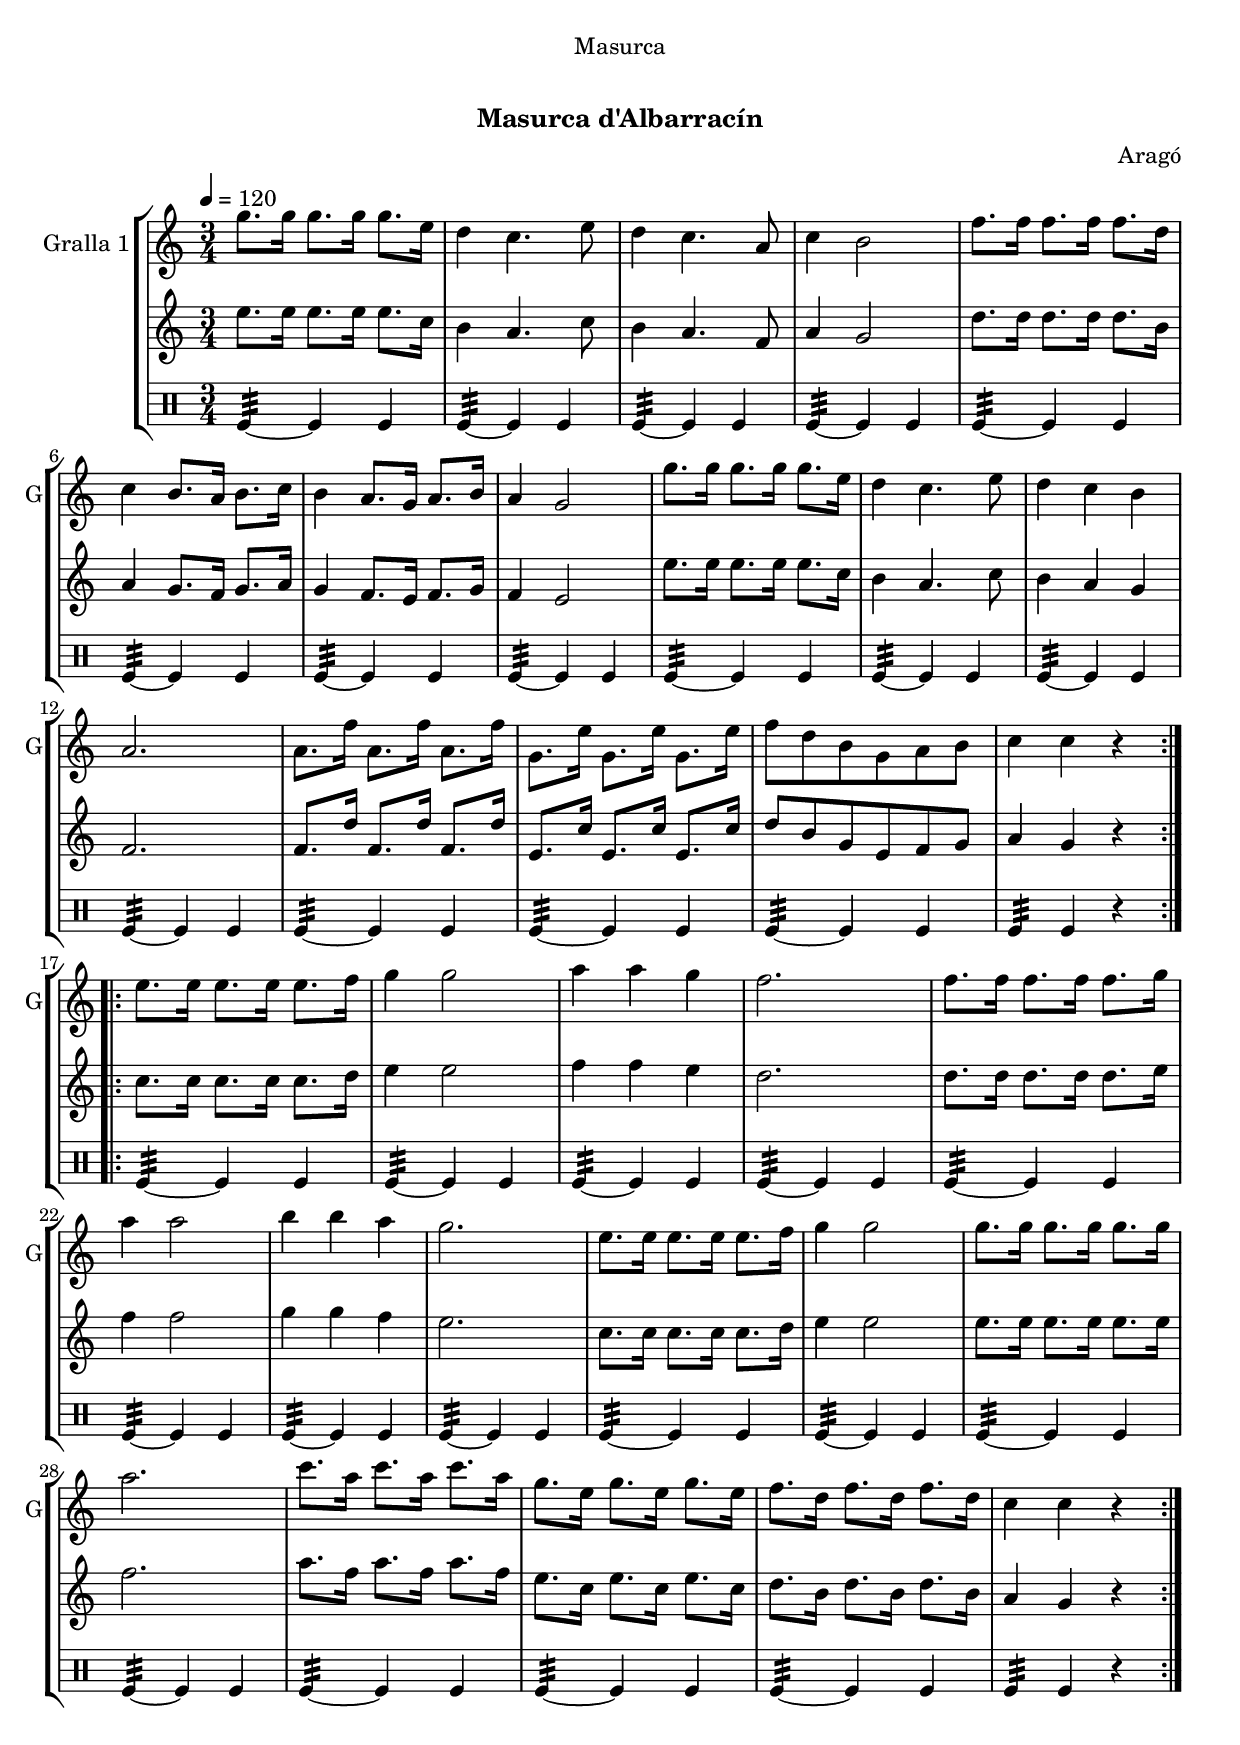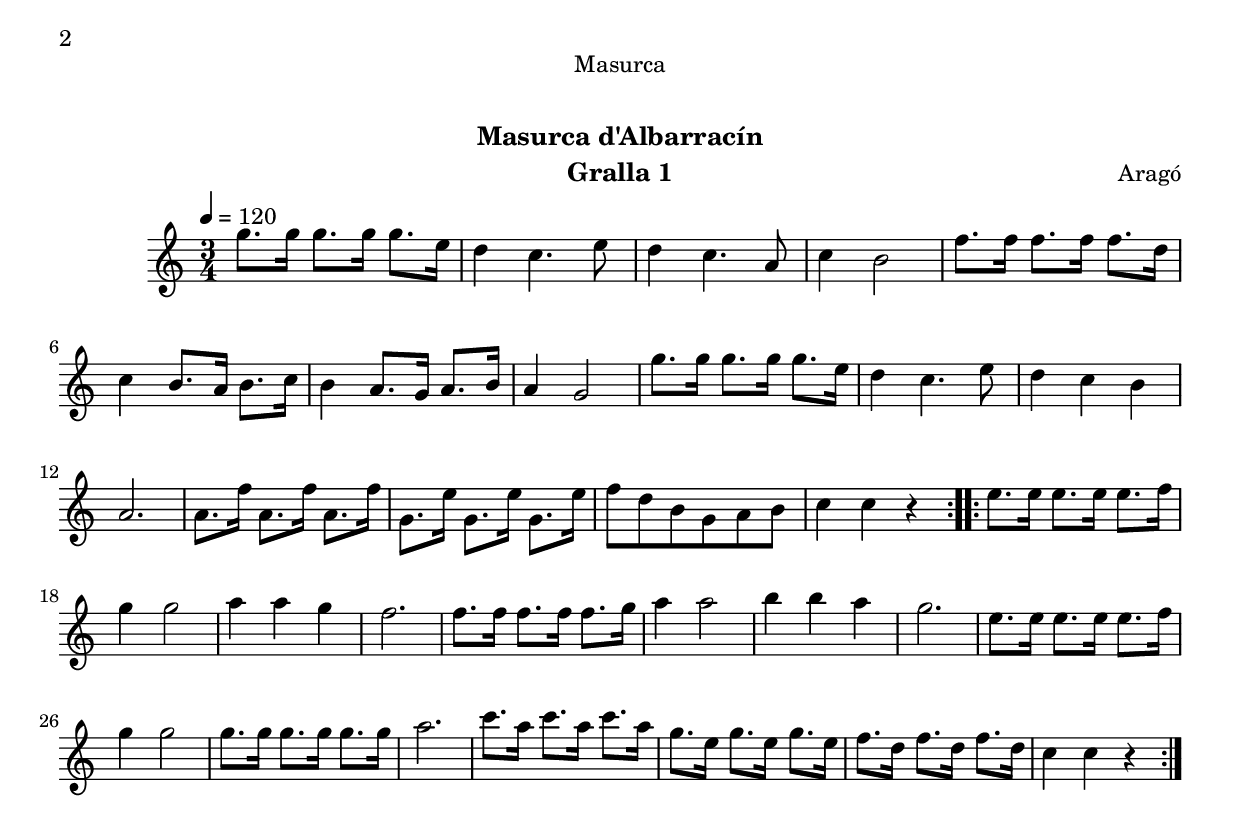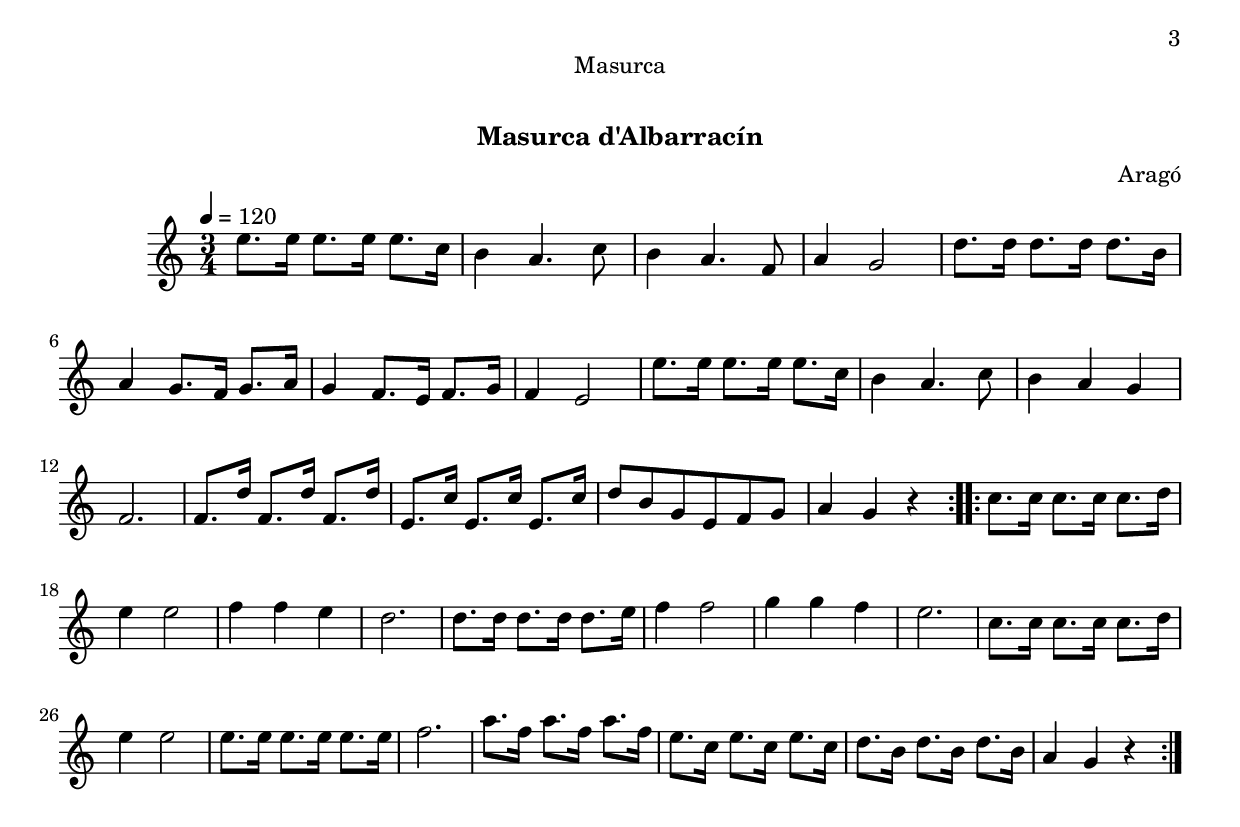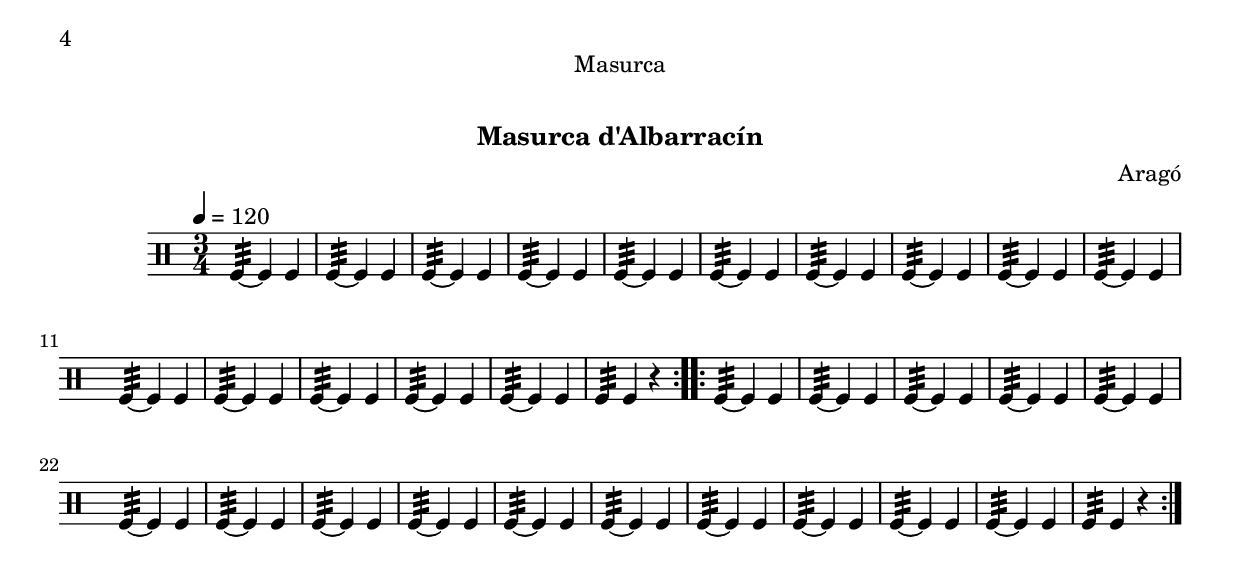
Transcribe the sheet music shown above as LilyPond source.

\version "2.22.1"

\header {
  dedication="Masurca"
  title="  "
  subtitle="Masurca d'Albarracín"
  subsubtitle=""
  poet=""
  meter=""
  piece=""
  composer="Aragó"
  arranger=""
  opus=""
  instrument=""
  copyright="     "
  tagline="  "
}

liniaroAa =
\relative g''
{
  \tempo 4=120
  \clef treble
  \key c \major
  \time 3/4
  \repeat volta 2 { g8. g16 g8. g16 g8. e16  |
  d4 c4. e8  |
  d4 c4. a8  |
  c4 b2  |
  %05
  f'8. f16 f8. f16 f8. d16  |
  c4 b8. a16 b8. c16  |
  b4 a8. g16 a8. b16  |
  a4 g2  |
  g'8. g16 g8. g16 g8. e16  |
  %10
  d4 c4. e8  |
  d4 c b  |
  a2.  |
  a8. f'16 a,8. f'16 a,8. f'16  |
  g,8. e'16 g,8. e'16 g,8. e'16  |
  %15
  f8 d b g a b  |
  c4 c r  | }
  \repeat volta 2 { e8. e16 e8. e16 e8. f16  |
  g4 g2  |
  a4 a g  |
  %20
  f2.  |
  f8. f16 f8. f16 f8. g16  |
  a4 a2  |
  b4 b a  |
  g2.  |
  %25
  e8. e16 e8. e16 e8. f16  |
  g4 g2  |
  g8. g16 g8. g16 g8. g16  |
  a2.  |
  c8. a16 c8. a16 c8. a16  |
  %30
  g8. e16 g8. e16 g8. e16  |
  f8. d16 f8. d16 f8. d16  |
  c4 c r  | }
}

liniaroAb =
\relative e''
{
  \tempo 4=120
  \clef treble
  \key c \major
  \time 3/4
  \repeat volta 2 { e8. e16 e8. e16 e8. c16  |
  b4 a4. c8  |
  b4 a4. f8  |
  a4 g2  |
  %05
  d'8. d16 d8. d16 d8. b16  |
  a4 g8. f16 g8. a16  |
  g4 f8. e16 f8. g16  |
  f4 e2  |
  e'8. e16 e8. e16 e8. c16  |
  %10
  b4 a4. c8  |
  b4 a g  |
  f2.  |
  f8. d'16 f,8. d'16 f,8. d'16  |
  e,8. c'16 e,8. c'16 e,8. c'16  |
  %15
  d8 b g e f g  |
  a4 g r  | }
  \repeat volta 2 { c8. c16 c8. c16 c8. d16  |
  e4 e2  |
  f4 f e  |
  %20
  d2.  |
  d8. d16 d8. d16 d8. e16  |
  f4 f2  |
  g4 g f  |
  e2.  |
  %25
  c8. c16 c8. c16 c8. d16  |
  e4 e2  |
  e8. e16 e8. e16 e8. e16  |
  f2.  |
  a8. f16 a8. f16 a8. f16  |
  %30
  e8. c16 e8. c16 e8. c16  |
  d8. b16 d8. b16 d8. b16  |
  a4 g r  | }
}

liniaroAc =
\drummode
{
  \tempo 4=120
  \time 3/4
  \repeat volta 2 { tomfl4:32 ~ tomfl tomfl  |
  tomfl4:32 ~ tomfl tomfl  |
  tomfl4:32 ~ tomfl tomfl  |
  tomfl4:32 ~ tomfl tomfl  |
  %05
  tomfl4:32 ~ tomfl tomfl  |
  tomfl4:32 ~ tomfl tomfl  |
  tomfl4:32 ~ tomfl tomfl  |
  tomfl4:32 ~ tomfl tomfl  |
  tomfl4:32 ~ tomfl tomfl  |
  %10
  tomfl4:32 ~ tomfl tomfl  |
  tomfl4:32 ~ tomfl tomfl  |
  tomfl4:32 ~ tomfl tomfl  |
  tomfl4:32 ~ tomfl tomfl  |
  tomfl4:32 ~ tomfl tomfl  |
  %15
  tomfl4:32 ~ tomfl tomfl  |
  tomfl4:32 tomfl r  | }
  \repeat volta 2 { tomfl4:32 ~ tomfl tomfl  |
  tomfl4:32 ~ tomfl tomfl  |
  tomfl4:32 ~ tomfl tomfl  |
  %20
  tomfl4:32 ~ tomfl tomfl  |
  tomfl4:32 ~ tomfl tomfl  |
  tomfl4:32 ~ tomfl tomfl  |
  tomfl4:32 ~ tomfl tomfl  |
  tomfl4:32 ~ tomfl tomfl  |
  %25
  tomfl4:32 ~ tomfl tomfl  |
  tomfl4:32 ~ tomfl tomfl  |
  tomfl4:32 ~ tomfl tomfl  |
  tomfl4:32 ~ tomfl tomfl  |
  tomfl4:32 ~ tomfl tomfl  |
  %30
  tomfl4:32 ~ tomfl tomfl  |
  tomfl4:32 ~ tomfl tomfl  |
  tomfl4:32 tomfl r  | }
}

\bookpart {
  \score {
    \new StaffGroup {
      \override Score.RehearsalMark #'self-alignment-X = #LEFT
      <<
        \new Staff \with {instrumentName = #"Gralla 1" shortInstrumentName = #"G"} \liniaroAa
        \new Staff \with {instrumentName = #"" shortInstrumentName = #" "} \liniaroAb
        \new DrumStaff \with {instrumentName = #"" shortInstrumentName = #" "} \liniaroAc
      >>
    }
    \layout {}
  }
  \score { \unfoldRepeats
    \new StaffGroup {
      \override Score.RehearsalMark #'self-alignment-X = #LEFT
      <<
        \new Staff \with {instrumentName = #"Gralla 1" shortInstrumentName = #"G"} \liniaroAa
        \new Staff \with {instrumentName = #"" shortInstrumentName = #" "} \liniaroAb
        \new DrumStaff \with {instrumentName = #"" shortInstrumentName = #" "} \liniaroAc
      >>
    }
    \midi {
      \set Staff.midiInstrument = "oboe"
      \set DrumStaff.midiInstrument = "drums"
    }
  }
}

\bookpart {
  \header {instrument="Gralla 1"}
  \score {
    \new StaffGroup {
      \override Score.RehearsalMark #'self-alignment-X = #LEFT
      <<
        \new Staff \liniaroAa
      >>
    }
    \layout {}
  }
  \score { \unfoldRepeats
    \new StaffGroup {
      \override Score.RehearsalMark #'self-alignment-X = #LEFT
      <<
        \new Staff \liniaroAa
      >>
    }
    \midi {
      \set Staff.midiInstrument = "oboe"
      \set DrumStaff.midiInstrument = "drums"
    }
  }
}

\bookpart {
  \header {instrument=""}
  \score {
    \new StaffGroup {
      \override Score.RehearsalMark #'self-alignment-X = #LEFT
      <<
        \new Staff \liniaroAb
      >>
    }
    \layout {}
  }
  \score { \unfoldRepeats
    \new StaffGroup {
      \override Score.RehearsalMark #'self-alignment-X = #LEFT
      <<
        \new Staff \liniaroAb
      >>
    }
    \midi {
      \set Staff.midiInstrument = "oboe"
      \set DrumStaff.midiInstrument = "drums"
    }
  }
}

\bookpart {
  \header {instrument=""}
  \score {
    \new StaffGroup {
      \override Score.RehearsalMark #'self-alignment-X = #LEFT
      <<
        \new DrumStaff \liniaroAc
      >>
    }
    \layout {}
  }
  \score { \unfoldRepeats
    \new StaffGroup {
      \override Score.RehearsalMark #'self-alignment-X = #LEFT
      <<
        \new DrumStaff \liniaroAc
      >>
    }
    \midi {
      \set Staff.midiInstrument = "oboe"
      \set DrumStaff.midiInstrument = "drums"
    }
  }
}

